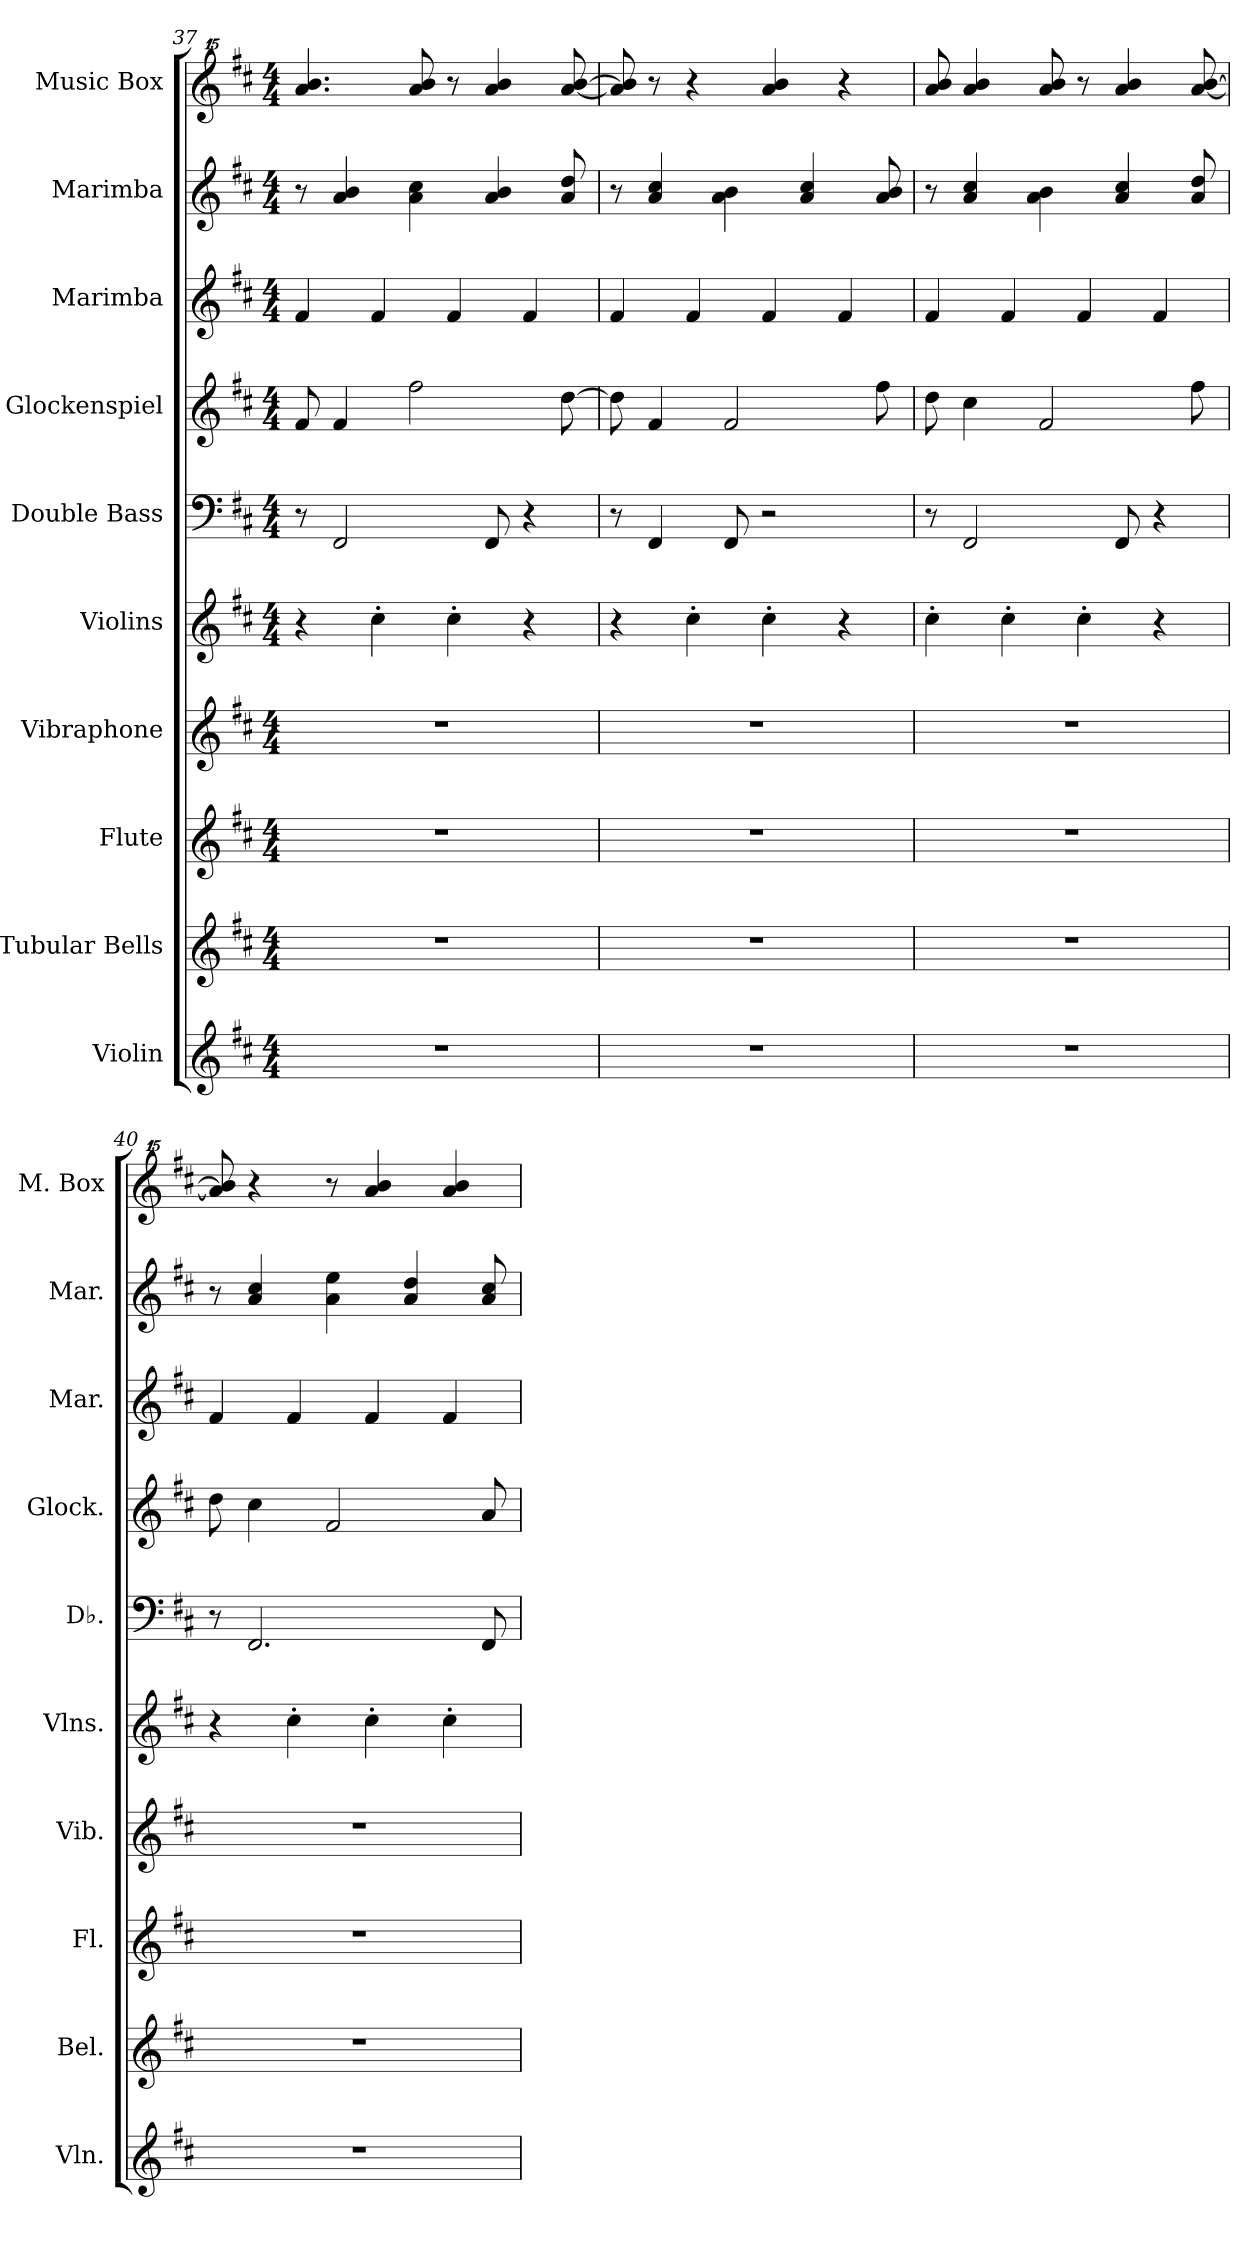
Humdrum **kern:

**kern	**kern	**kern	**kern	**kern	**kern	**kern	**kern	**kern	**kern
*part10	*part9	*part8	*part7	*part6	*part5	*part4	*part3	*part2	*part1
*staff10	*staff9	*staff8	*staff7	*staff6	*staff5	*staff4	*staff3	*staff2	*staff1
*I"Violin	*I"Tubular Bells	*I"Flute	*I"Vibraphone	*I"Violins	*I"Double Bass	*I"Glockenspiel	*I"Marimba	*I"Marimba	*I"Music Box
*I'Vln.	*I'Bel.	*I'Fl.	*I'Vib.	*I'Vlns.	*I'Db.	*I'Glock.	*I'Mar.	*I'Mar.	*I'M. Box
*clefG2	*clefG2	*clefG2	*clefG2	*clefG2	*clefF4	*clefG2	*clefG2	*clefG2	*clefG^^2
*	*	*	*	*	*ITrd7c12	*ITrd-14c-24	*	*	*
*k[f#c#]	*k[f#c#]	*k[f#c#]	*k[f#c#]	*k[f#c#]	*k[f#c#]	*k[f#c#]	*k[f#c#]	*k[f#c#]	*k[f#c#]
*M4/4	*M4/4	*M4/4	*M4/4	*M4/4	*M4/4	*M4/4	*M4/4	*M4/4	*M4/4
=37	=37	=37	=37	=37	=37	=37	=37	=37	=37
1r	1r	1r	1r	4r	8r	8fff#/	4f#/	8r	4.aaa/ 4.bbb/
.	.	.	.	.	2FFF#/	4fff#/	.	4a/ 4b/	.
.	.	.	.	4cc#'\	.	.	4f#/	.	.
.	.	.	.	.	.	2ffff#\	.	4a\ 4cc#\	8aaa/ 8bbb/
.	.	.	.	4cc#'\	.	.	4f#/	.	8r
.	.	.	.	.	8FFF#/	.	.	4a/ 4b/	4aaa/ 4bbb/
.	.	.	.	4r	4r	.	4f#/	.	.
.	.	.	.	.	.	[8dddd\	.	8a/ 8dd/	[8aaa/ [8bbb/
!!LO:LB:g=z
=38	=38	=38	=38	=38	=38	=38	=38	=38	=38
1r	1r	1r	1r	4r	8r	8dddd\]	4f#/	8r	8aaa/] 8bbb/]
.	.	.	.	.	4FFF#/	4fff#/	.	4a/ 4cc#/	8r
.	.	.	.	4cc#'\	.	.	4f#/	.	4r
.	.	.	.	.	8FFF#/	2fff#/	.	4a\ 4b\	.
.	.	.	.	4cc#'\	2r	.	4f#/	.	4aaa/ 4bbb/
.	.	.	.	.	.	.	.	4a/ 4cc#/	.
.	.	.	.	4r	.	.	4f#/	.	4r
.	.	.	.	.	.	8ffff#\	.	8a/ 8b/	.
=39	=39	=39	=39	=39	=39	=39	=39	=39	=39
1r	1r	1r	1r	4cc#'\	8r	8dddd\	4f#/	8r	8aaa/ 8bbb/
.	.	.	.	.	2FFF#/	4cccc#\	.	4a/ 4cc#/	4aaa/ 4bbb/
.	.	.	.	4cc#'\	.	.	4f#/	.	.
.	.	.	.	.	.	2fff#/	.	4a\ 4b\	8aaa/ 8bbb/
.	.	.	.	4cc#'\	.	.	4f#/	.	8r
.	.	.	.	.	8FFF#/	.	.	4a/ 4cc#/	4aaa/ 4bbb/
.	.	.	.	4r	4r	.	4f#/	.	.
.	.	.	.	.	.	8ffff#\	.	8a/ 8dd/	[8aaa/ [8bbb/
=40	=40	=40	=40	=40	=40	=40	=40	=40	=40
1r	1r	1r	1r	4r	8r	8dddd\	4f#/	8r	8aaa/] 8bbb/]
.	.	.	.	.	2.FFF#/	4cccc#\	.	4a/ 4cc#/	4r
.	.	.	.	4cc#'\	.	.	4f#/	.	.
.	.	.	.	.	.	2fff#/	.	4a\ 4ee\	8r
.	.	.	.	4cc#'\	.	.	4f#/	.	4aaa/ 4bbb/
.	.	.	.	.	.	.	.	4a/ 4dd/	.
.	.	.	.	4cc#'\	.	.	4f#/	.	4aaa/ 4bbb/
.	.	.	.	.	8FFF#/	8aaa/	.	8a/ 8cc#/	.
=	=	=	=	=	=	=	=	=	=
*-	*-	*-	*-	*-	*-	*-	*-	*-	*-
